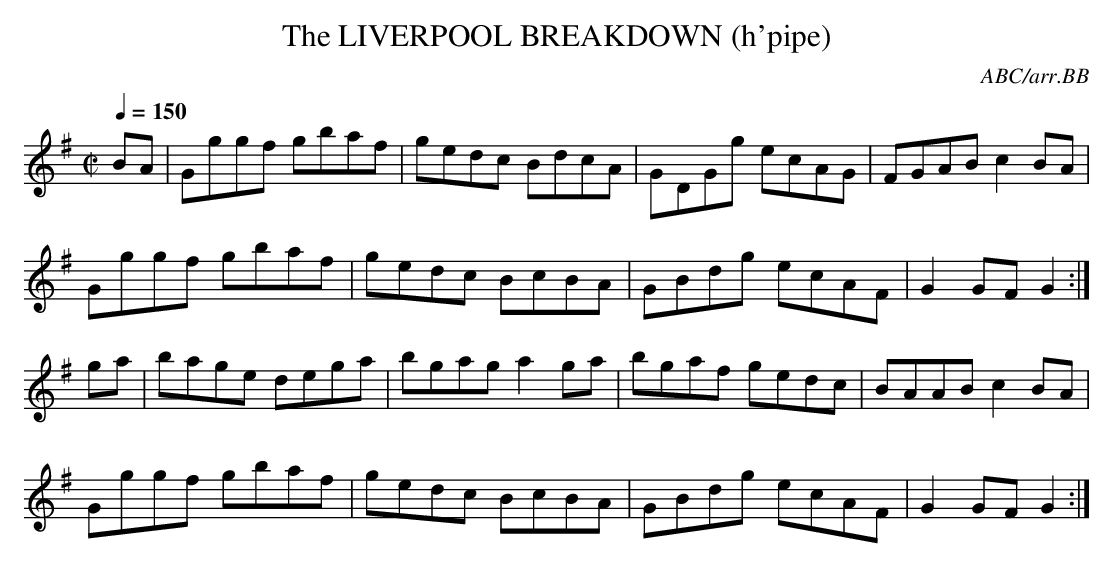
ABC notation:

X:1
T:LIVERPOOL BREAKDOWN (h'pipe), The
C:ABC/arr.BB
Q:1/4=150
L:1/8
M:C|
K:G
BA|Gggf gbaf|gedc BdcA|GDGg ecAG|FGAB c2BA|
Gggf gbaf|gedc BcBA|GBdg ecAF|G2 GF G2:|
ga|bage dega|bgag a2 ga|bgaf gedc|BAAB c2BA|
Gggf gbaf|gedc BcBA|GBdg ecAF|G2 GF G2:|
